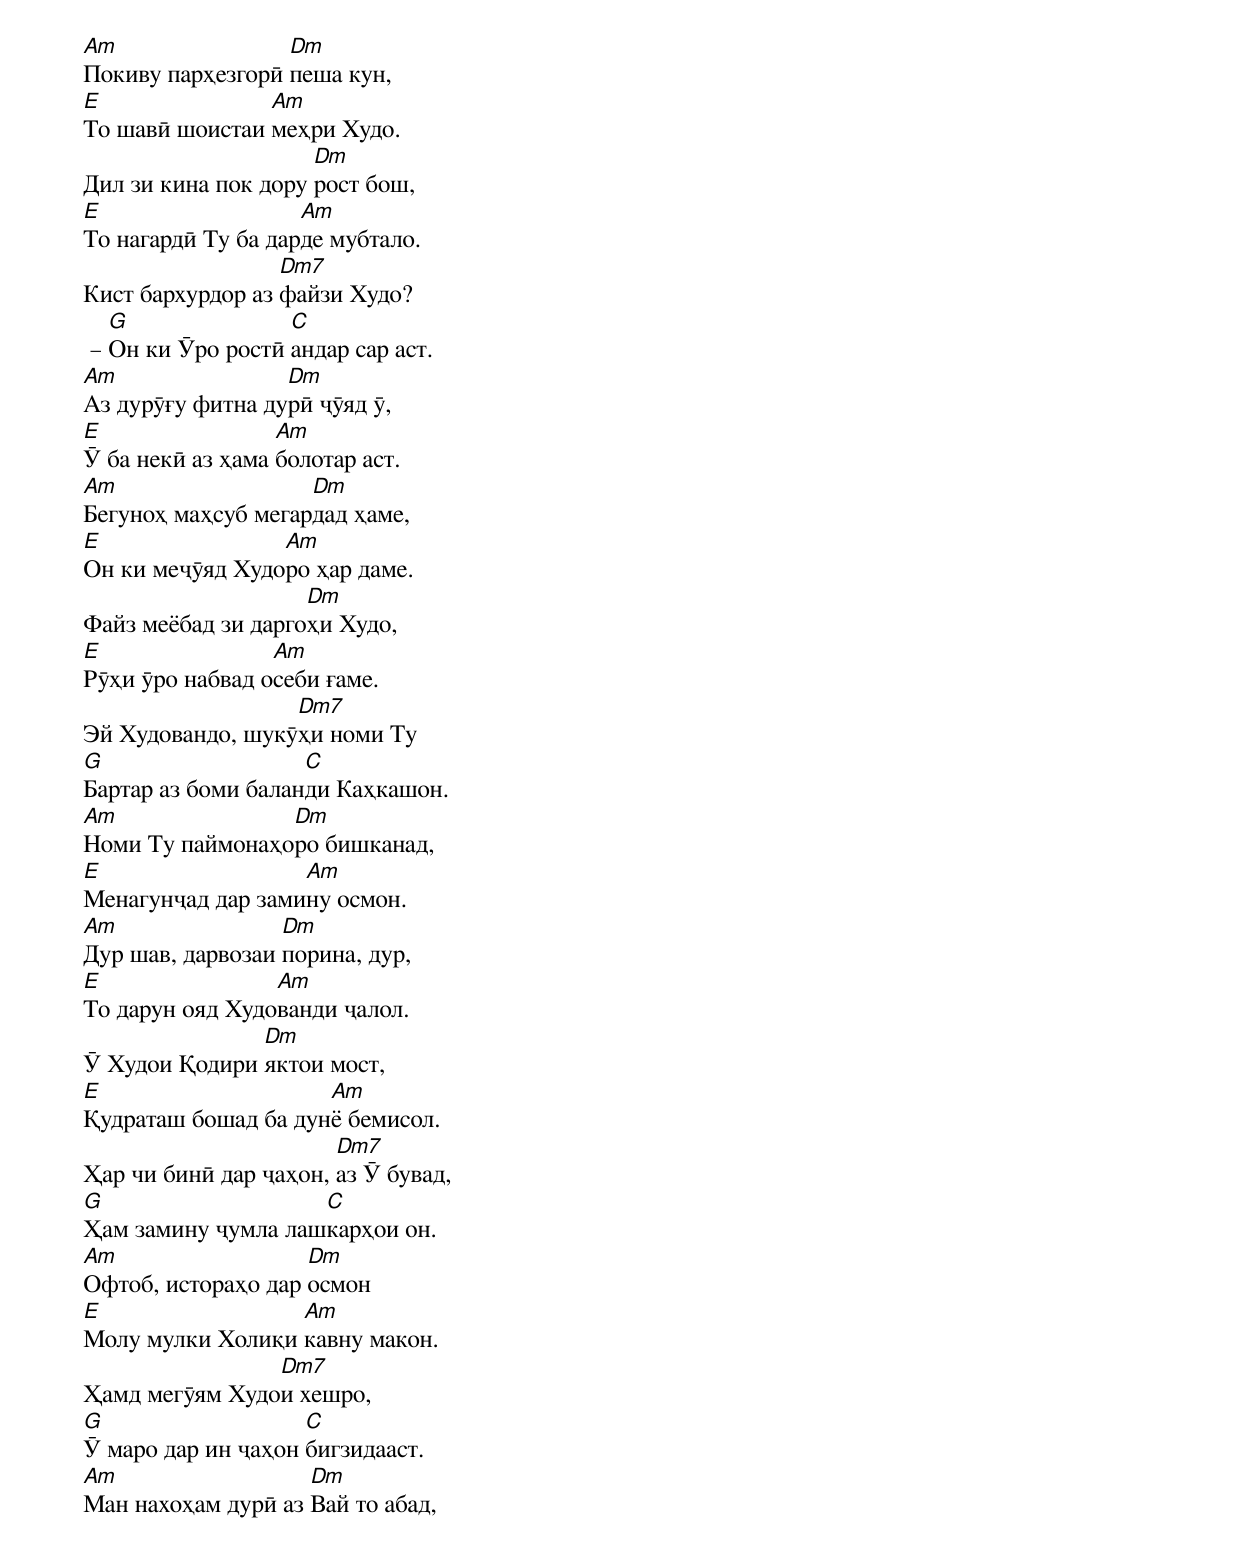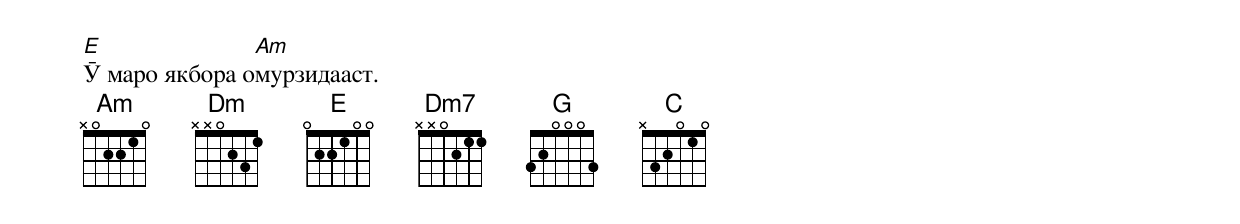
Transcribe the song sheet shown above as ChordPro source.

[Am]Покиву парҳезгорӣ [Dm]пеша кун,
[E]То шавӣ шоистаи [Am]меҳри Худо.
Дил зи кина пок дору [Dm]рост бош,
[E]То нагардӣ Ту ба дар[Am]де мубтало.
Кист бархурдор аз [Dm7]файзи Худо?
 – [G]Он ки Ӯро ростӣ [C]андар сар аст.
[Am]Аз дурӯғу фитна ду[Dm]рӣ ҷӯяд ӯ,
[E]Ӯ ба некӣ аз ҳама [Am]болотар аст.
[Am]Бегуноҳ маҳсуб мегар[Dm]дад ҳаме,
[E]Он ки меҷӯяд Худо[Am]ро ҳар даме.
Файз меёбад зи дарго[Dm]ҳи Худо,
[E]Рӯҳи ӯро набвад о[Am]себи ғаме.
Эй Худовандо, шукӯ[Dm7]ҳи номи Ту
[G]Бартар аз боми балан[C]ди Каҳкашон.
[Am]Номи Ту паймонаҳо[Dm]ро бишканад,
[E]Менагунҷад дар зами[Am]ну осмон.
[Am]Дур шав, дарвозаи [Dm]порина, дур,
[E]То дарун ояд Худо[Am]ванди ҷалол.
Ӯ Худои Қодири [Dm]яктои мост,
[E]Қудраташ бошад ба дун[Am]ё бемисол.
Ҳар чи бинӣ дар ҷаҳон, [Dm7]аз Ӯ бувад,
[G]Ҳам замину ҷумла лаш[C]карҳои он.
[Am]Офтоб, истораҳо дар [Dm]осмон
[E]Молу мулки Холиқи [Am]кавну макон.
Ҳамд мегӯям Худо[Dm7]и хешро,
[G]Ӯ маро дар ин ҷаҳон [C]бигзидааст.
[Am]Ман нахоҳам дурӣ аз [Dm]Вай то абад,
[E]Ӯ маро якбора о[Am]мурзидааст.
